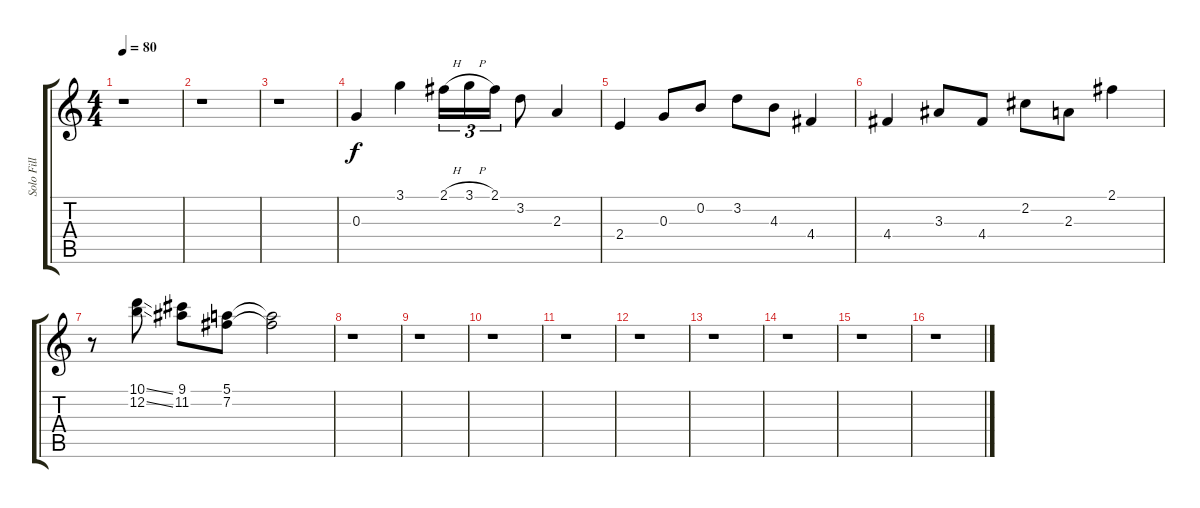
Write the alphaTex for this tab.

\track ("Solo Fill" "Solo Fill") {instrument electricguitarclean}
\staff {score tabs}
\tuning (E4 B3 G3 D3 A2 E2) {hide}
\ts (4 4)
\tempo 80
\clef g2
\ks c
r.1{dy f} |
r.1 |
r.1 |
0.3.4 3.1.4 2.1{h}.16{tu (3 2)} 3.1{h}.16{tu (3 2)} 2.1.16{tu (3 2)} 3.2.8 2.3.4 |
2.4.4 0.3.8 0.2.8 3.2.8 4.3.8 4.4.4 |
4.4.4 3.3.8 4.4.8 2.2.8 2.3.8 2.1.4 |
r.8 (10.1{ss} 12.2{ss}).8 (9.1 11.2).8 (5.1 7.2).8 (5.1{t} 7.2{t}).2 |
r.1 |
r.1 |
r.1 |
r.1 |
r.1 |
r.1 |
r.1 |
r.1 |
r.1
